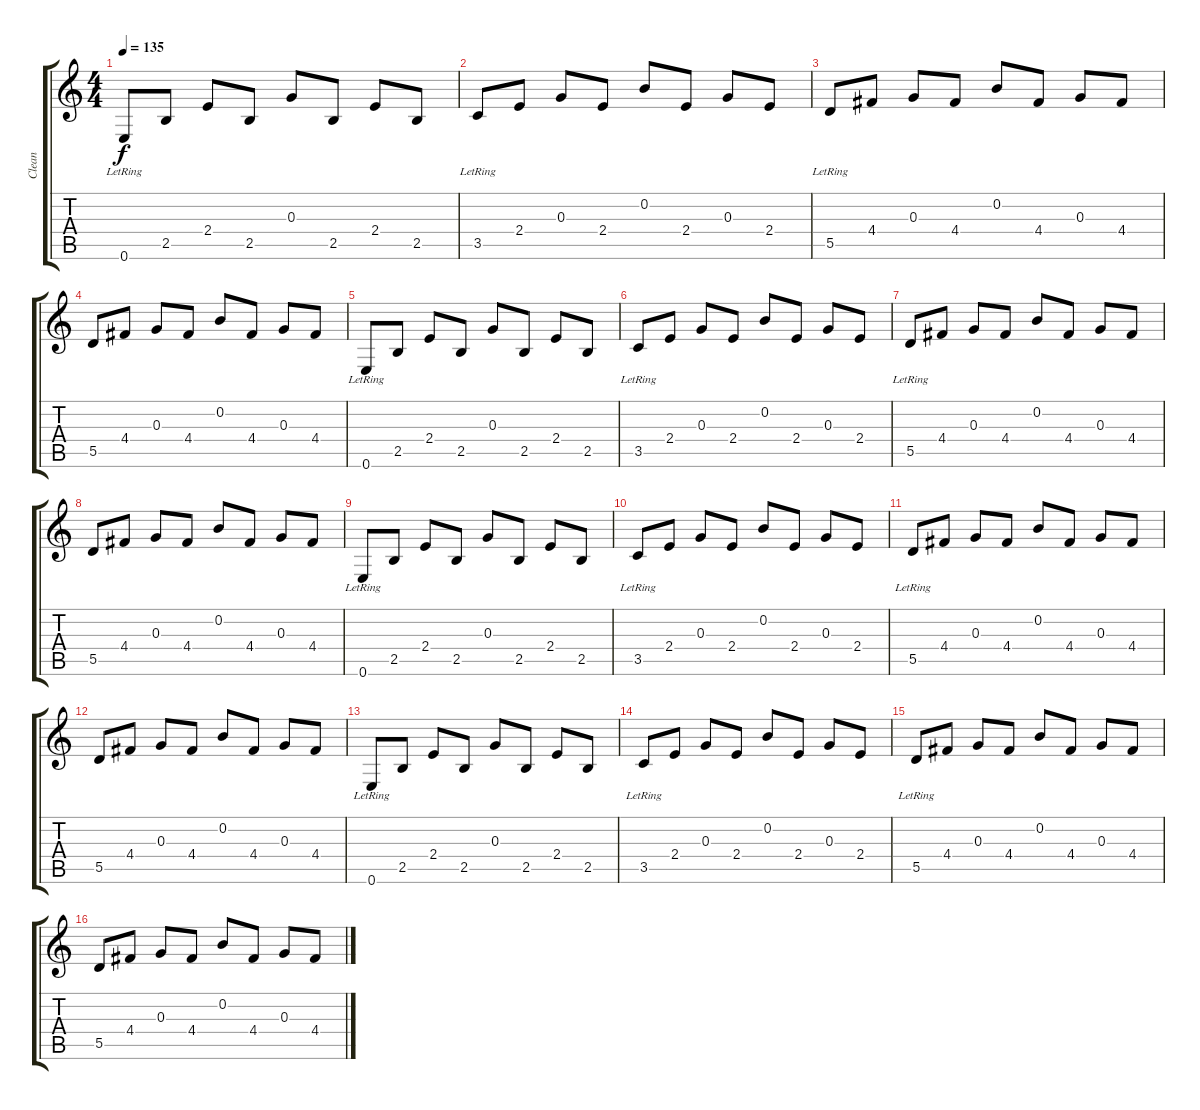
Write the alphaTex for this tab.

\track ("Clean" "Clean") {instrument electricguitarclean}
\staff {score tabs}
\tuning (E4 B3 G3 D3 A2 E2) {hide}
\ts (4 4)
\tempo 135
\clef g2
\ks c
0.6{lr}.8{dy f} 2.5.8 2.4.8 2.5.8 0.3.8 2.5.8 2.4.8 2.5.8 |
3.5{lr}.8 2.4.8 0.3.8 2.4.8 0.2.8 2.4.8 0.3.8 2.4.8 |
5.5{lr}.8 4.4.8 0.3.8 4.4.8 0.2.8 4.4.8 0.3.8 4.4.8 |
5.5.8 4.4.8 0.3.8 4.4.8 0.2.8 4.4.8 0.3.8 4.4.8 |
0.6{lr}.8 2.5.8 2.4.8 2.5.8 0.3.8 2.5.8 2.4.8 2.5.8 |
3.5{lr}.8 2.4.8 0.3.8 2.4.8 0.2.8 2.4.8 0.3.8 2.4.8 |
5.5{lr}.8 4.4.8 0.3.8 4.4.8 0.2.8 4.4.8 0.3.8 4.4.8 |
5.5.8 4.4.8 0.3.8 4.4.8 0.2.8 4.4.8 0.3.8 4.4.8 |
0.6{lr}.8 2.5.8 2.4.8 2.5.8 0.3.8 2.5.8 2.4.8 2.5.8 |
3.5{lr}.8 2.4.8 0.3.8 2.4.8 0.2.8 2.4.8 0.3.8 2.4.8 |
5.5{lr}.8 4.4.8 0.3.8 4.4.8 0.2.8 4.4.8 0.3.8 4.4.8 |
5.5.8 4.4.8 0.3.8 4.4.8 0.2.8 4.4.8 0.3.8 4.4.8 |
0.6{lr}.8 2.5.8 2.4.8 2.5.8 0.3.8 2.5.8 2.4.8 2.5.8 |
3.5{lr}.8 2.4.8 0.3.8 2.4.8 0.2.8 2.4.8 0.3.8 2.4.8 |
5.5{lr}.8 4.4.8 0.3.8 4.4.8 0.2.8 4.4.8 0.3.8 4.4.8 |
5.5.8 4.4.8 0.3.8 4.4.8 0.2.8 4.4.8 0.3.8 4.4.8
